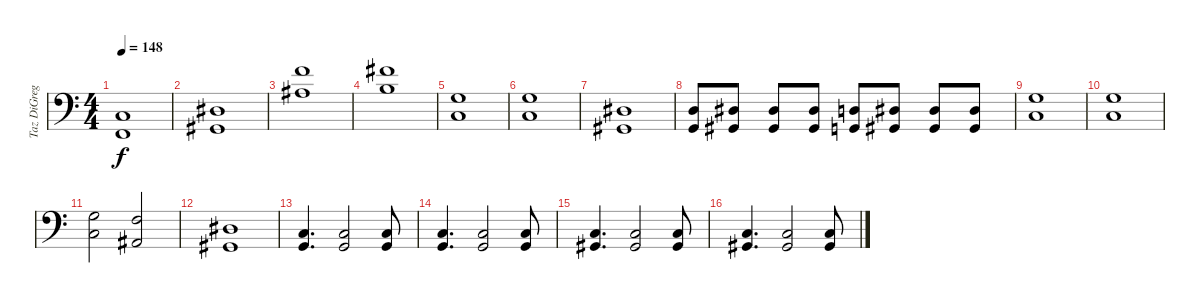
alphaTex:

\track ("Taz DiGregorio keyboards Lh" "Taz DiGreg") {instrument acousticgrandpiano}
\staff {score}
\tuning (G2 D2 A1 E1) {hide}
\ts (4 4)
\tempo 148
\clef f4
\ks c
(3.2 15.3).1{dy f} |
(1.1 13.2).1 |
(15.1 27.2).1 |
(16.1 28.2).1 |
(5.1 17.2).1 |
(5.1 17.2).1 |
(1.1 13.2).1 |
(0.1 12.2).8 (1.1 13.2).8 (1.1 13.2).8 (1.1 13.2).8 (0.1 12.2).8 (1.1 13.2).8 (1.1 13.2).8 (1.1 13.2).8 |
(5.1 17.2).1 |
(5.1 17.2).1 |
(5.1 17.2).2 (3.1 15.2).2 |
(1.1 13.2).1 |
(5.1 5.2).4{d volume 7} (5.1 5.2).2 (5.1 5.2).8 |
(5.1 5.2).4{d} (5.1 5.2).2 (5.1 5.2).8 |
(5.1 6.2).4{d} (5.1 6.2).2 (5.1 6.2).8 |
(5.1 6.2).4{d} (5.1 6.2).2 (5.1 6.2).8
